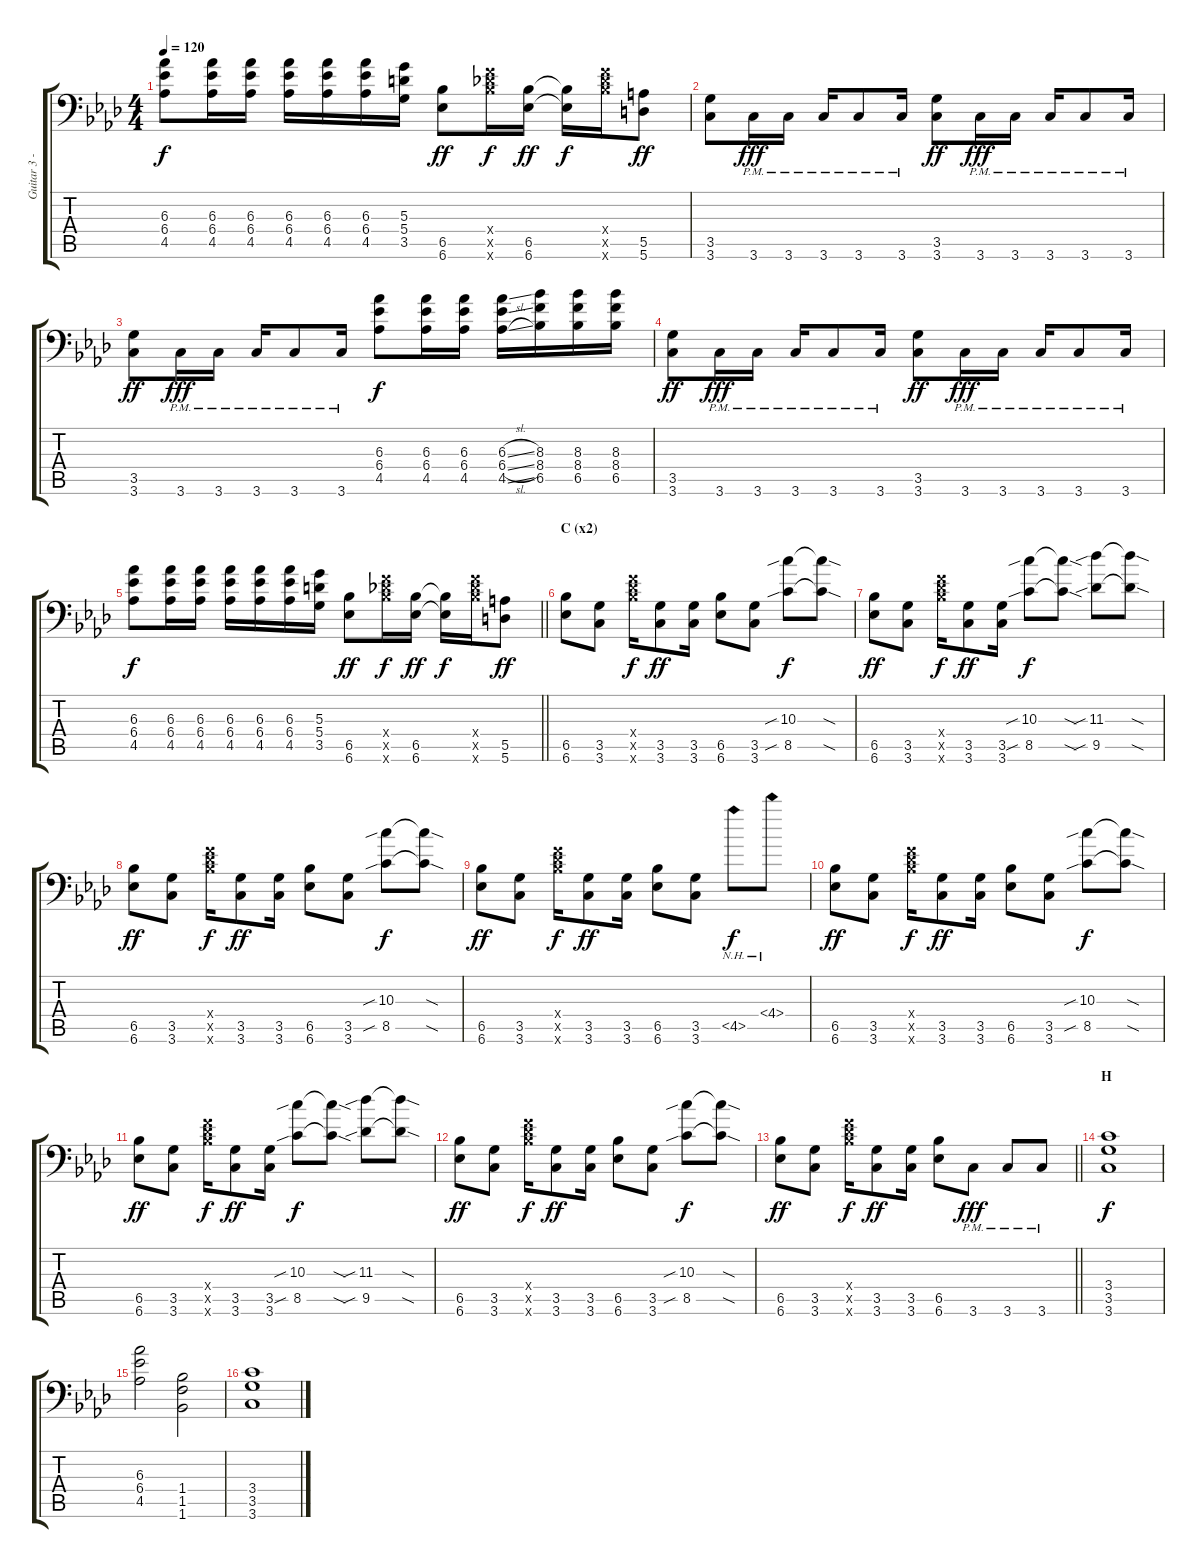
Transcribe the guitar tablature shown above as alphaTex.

\track ("Guitar 3 - Aoi" "Guitar 3 -") {instrument distortionguitar}
\staff {score tabs}
\tuning (B3 Gb3 D3 A2 E2 A1) {hide}
\ts (4 4)
\tempo 120
\clef f4
\ks ab
(6.3 6.4 4.5).8{dy f} (6.3 6.4 4.5).16 (6.3 6.4 4.5).16 (6.3 6.4 4.5).16 (6.3 6.4 4.5).16 (6.3 6.4 4.5).16 (5.3 5.4 3.5).16 (6.5 6.6).8{dy ff} (8.4{x} 9.5{x} 13.6{x}).16{dy f} (6.5 6.6).16{dy ff} (6.5{t} 6.6{t}).16{dy f} (8.4{x} 9.5{x} 13.6{x}).16 (5.5 5.6).8{dy ff} |
(3.5 3.6).8 3.6{pm}.16{dy fff} 3.6{pm}.16 3.6{pm}.16 3.6{pm}.8 3.6{pm}.16 (3.5 3.6).8{dy ff} 3.6{pm}.16{dy fff} 3.6{pm}.16 3.6{pm}.16 3.6{pm}.8 3.6{pm}.16 |
(3.5 3.6).8{dy ff} 3.6{pm}.16{dy fff} 3.6{pm}.16 3.6{pm}.16 3.6{pm}.8 3.6{pm}.16 (6.3 6.4 4.5).8{dy f} (6.3 6.4 4.5).16 (6.3 6.4 4.5).16 (6.3{sl} 6.4{sl} 4.5{sl}).16 (8.3 8.4 6.5).16 (8.3 8.4 6.5).16 (8.3 8.4 6.5).16 |
(3.5 3.6).8{dy ff} 3.6{pm}.16{dy fff} 3.6{pm}.16 3.6{pm}.16 3.6{pm}.8 3.6{pm}.16 (3.5 3.6).8{dy ff} 3.6{pm}.16{dy fff} 3.6{pm}.16 3.6{pm}.16 3.6{pm}.8 3.6{pm}.16 |
\barLineRight lightlight
(6.3 6.4 4.5).8{dy f} (6.3 6.4 4.5).16 (6.3 6.4 4.5).16 (6.3 6.4 4.5).16 (6.3 6.4 4.5).16 (6.3 6.4 4.5).16 (5.3 5.4 3.5).16 (6.5 6.6).8{dy ff} (8.4{x} 9.5{x} 13.6{x}).16{dy f} (6.5 6.6).16{dy ff} (6.5{t} 6.6{t}).16{dy f} (8.4{x} 9.5{x} 13.6{x}).16 (5.5 5.6).8{dy ff} |
\section ("" "C (x2)")
(6.5 6.6).8 (3.5 3.6).8 (8.4{x} 9.5{x} 13.6{x}).16{dy f} (3.5 3.6).8{dy ff} (3.5 3.6).16 (6.5 6.6).8 (3.5 3.6).8 (10.3{sib} 8.5{sib}).8{dy f} (10.3{sod t} 8.5{sod t}).8 |
(6.5 6.6).8{dy ff} (3.5 3.6).8 (8.4{x} 9.5{x} 13.6{x}).16{dy f} (3.5 3.6).8{dy ff} (3.5 3.6).16 (10.3{sib} 8.5{sib}).8{dy f} (10.3{sod t} 8.5{sod t}).8 (11.3{sib} 9.5{sib}).8 (11.3{sod t} 9.5{sod t}).8 |
(6.5 6.6).8{dy ff} (3.5 3.6).8 (8.4{x} 9.5{x} 13.6{x}).16{dy f} (3.5 3.6).8{dy ff} (3.5 3.6).16 (6.5 6.6).8 (3.5 3.6).8 (10.3{sib} 8.5{sib}).8{dy f} (10.3{sod t} 8.5{sod t}).8 |
(6.5 6.6).8{dy ff} (3.5 3.6).8 (8.4{x} 9.5{x} 13.6{x}).16{dy f} (3.5 3.6).8{dy ff} (3.5 3.6).16 (6.5 6.6).8 (3.5 3.6).8 4.5{nh}.8{dy f} 4.4{nh}.8 |
(6.5 6.6).8{dy ff} (3.5 3.6).8 (8.4{x} 9.5{x} 13.6{x}).16{dy f} (3.5 3.6).8{dy ff} (3.5 3.6).16 (6.5 6.6).8 (3.5 3.6).8 (10.3{sib} 8.5{sib}).8{dy f} (10.3{sod t} 8.5{sod t}).8 |
(6.5 6.6).8{dy ff} (3.5 3.6).8 (8.4{x} 9.5{x} 13.6{x}).16{dy f} (3.5 3.6).8{dy ff} (3.5 3.6).16 (10.3{sib} 8.5{sib}).8{dy f} (10.3{sod t} 8.5{sod t}).8 (11.3{sib} 9.5{sib}).8 (11.3{sod t} 9.5{sod t}).8 |
(6.5 6.6).8{dy ff} (3.5 3.6).8 (8.4{x} 9.5{x} 13.6{x}).16{dy f} (3.5 3.6).8{dy ff} (3.5 3.6).16 (6.5 6.6).8 (3.5 3.6).8 (10.3{sib} 8.5{sib}).8{dy f} (10.3{sod t} 8.5{sod t}).8 |
\barLineRight lightlight
(6.5 6.6).8{dy ff} (3.5 3.6).8 (8.4{x} 9.5{x} 13.6{x}).16{dy f} (3.5 3.6).8{dy ff} (3.5 3.6).16 (6.5 6.6).8 3.6{pm}.8{dy fff} 3.6{pm}.8 3.6{pm}.8 |
\section ("" "H")
(3.4 3.5 3.6).1{dy f} |
(6.3 6.4 4.5).2 (1.4 1.5 1.6).2 |
(3.4 3.5 3.6).1
